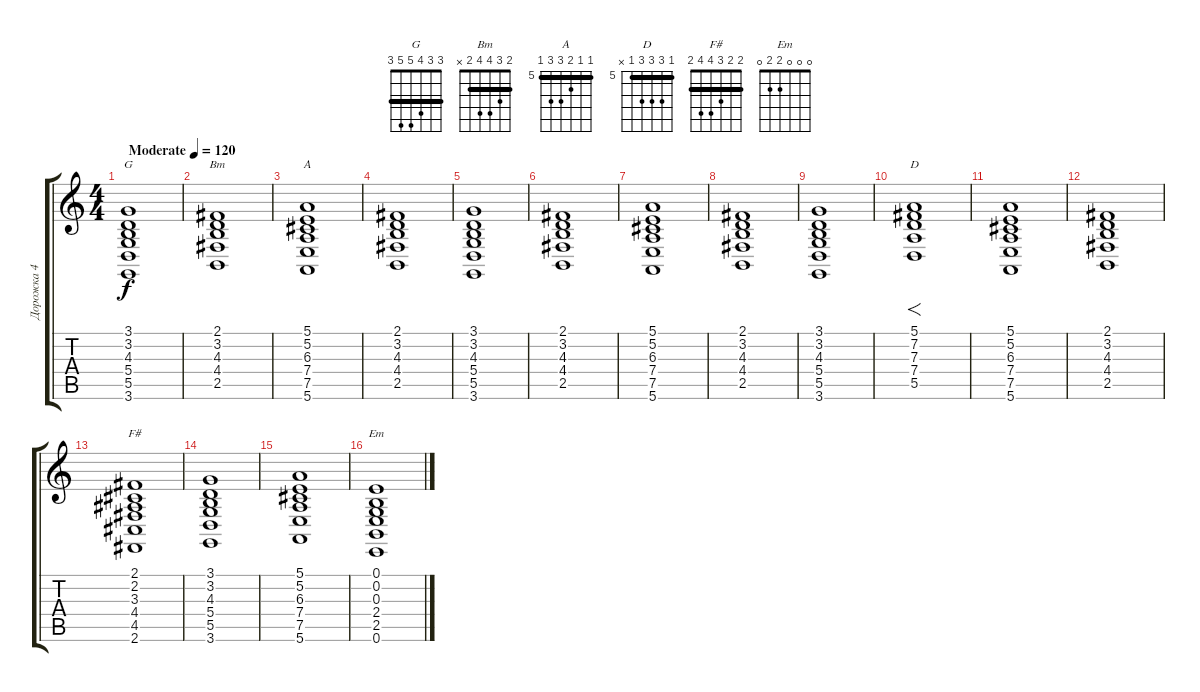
\track ("Дорожка 4" "Дорожка 4") {instrument acousticgrandpiano}
\staff {score tabs}
\tuning (E4 B3 G3 D3 A2 E2) {hide}
\chord ("G" 3 3 4 5 5 3) {barre 3}
\chord ("Bm" 2 3 4 4 2 x) {barre 2}
\chord ("A" 5 5 6 7 7 5) {firstfret 5 barre 5}
\chord ("D" 5 7 7 7 5 x) {firstfret 5 barre 5}
\chord ("F#" 2 2 3 4 4 2) {barre 2}
\chord ("Em" 0 0 0 2 2 0)
\ts (4 4)
\tempo (120 "Moderate")
\clef g2
\ks c
(3.1 3.2 4.3 5.4 5.5 3.6).1{ch "G" dy f instrument acousticgrandpiano} |
(2.1 3.2 4.3 4.4 2.5).1{ch "Bm"} |
(5.1 5.2 6.3 7.4 7.5 5.6).1{ch "A"} |
(2.1 3.2 4.3 4.4 2.5).1 |
(3.1 3.2 4.3 5.4 5.5 3.6).1 |
(2.1 3.2 4.3 4.4 2.5).1 |
(5.1 5.2 6.3 7.4 7.5 5.6).1 |
(2.1 3.2 4.3 4.4 2.5).1 |
(3.1 3.2 4.3 5.4 5.5 3.6).1 |
(5.1 7.2 7.3 7.4 5.5).1{f ch "D"} |
(5.1 5.2 6.3 7.4 7.5 5.6).1 |
(2.1 3.2 4.3 4.4 2.5).1 |
(2.1 2.2 3.3 4.4 4.5 2.6).1{ch "F#"} |
(3.1 3.2 4.3 5.4 5.5 3.6).1 |
(5.1 5.2 6.3 7.4 7.5 5.6).1 |
(0.1 0.2 0.3 2.4 2.5 0.6).1{ch "Em"}
